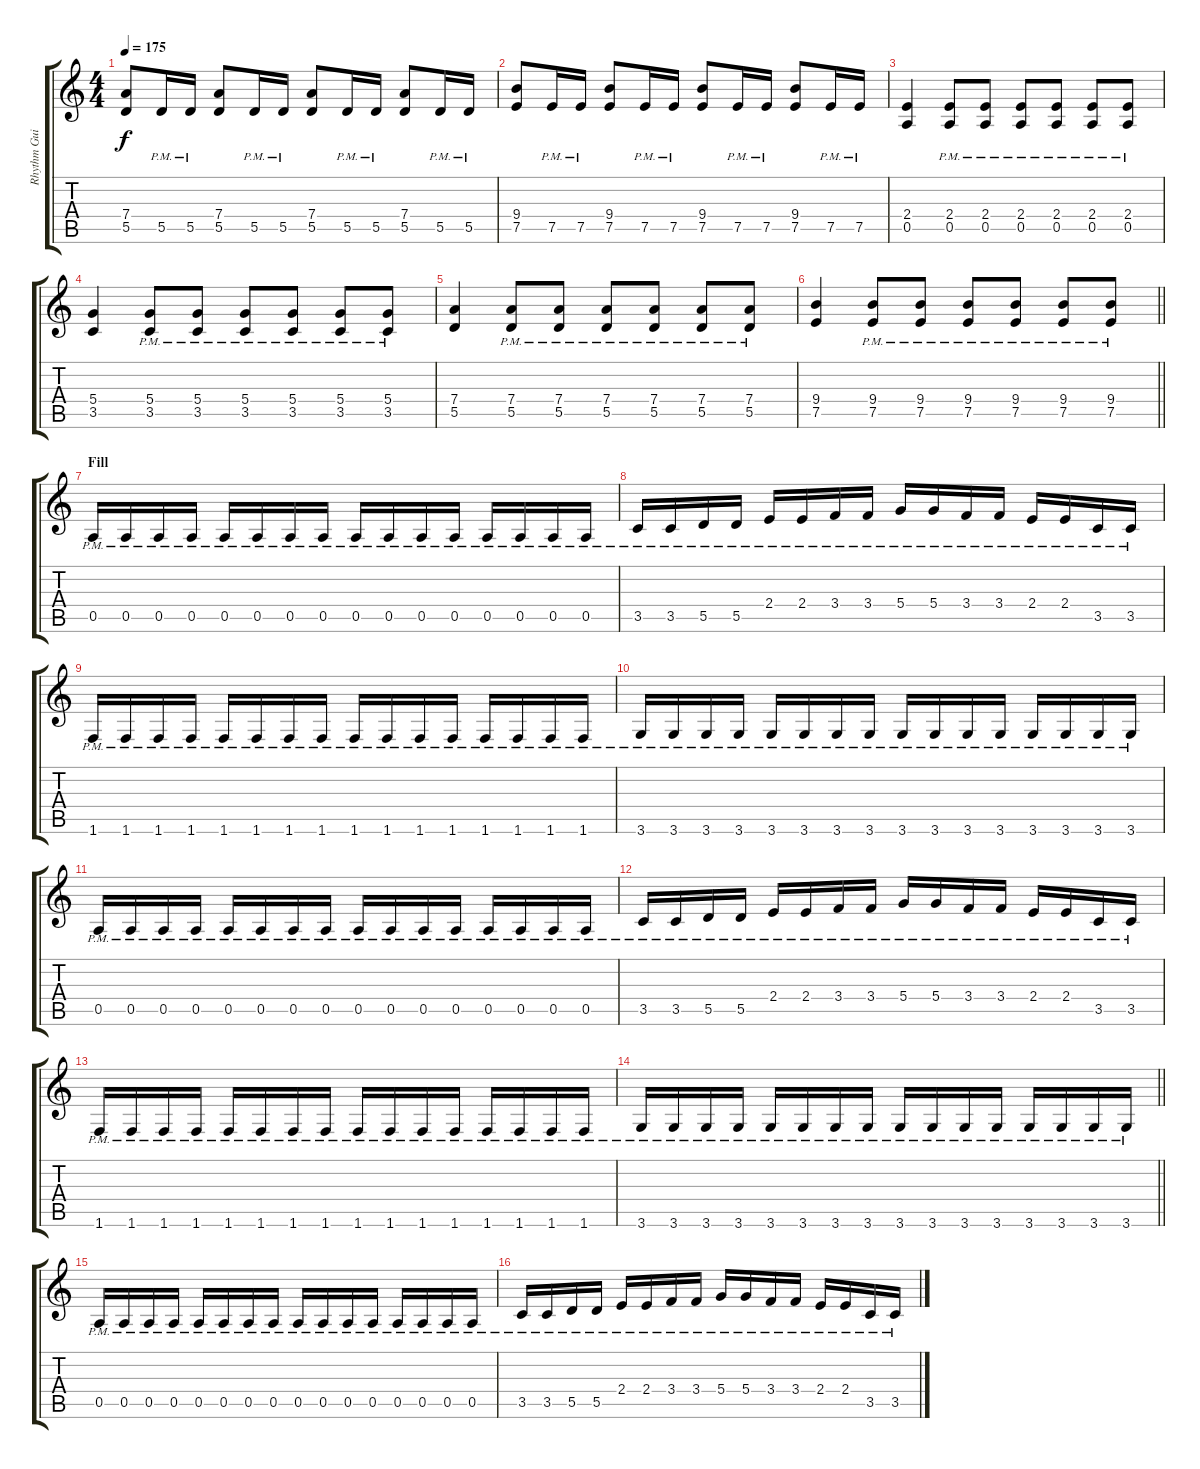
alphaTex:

\track ("Rhythm Guitar 1: Patrick Juhàsz" "Rhythm Gui") {instrument distortionguitar}
\staff {score tabs}
\tuning (E4 B3 G3 D3 A2 E2) {hide}
\ts (4 4)
\tempo 175
\clef g2
\ks aminor
(7.4 5.5).8{dy f} 5.5{pm}.16 5.5{pm}.16 (7.4 5.5).8 5.5{pm}.16 5.5{pm}.16 (7.4 5.5).8 5.5{pm}.16 5.5{pm}.16 (7.4 5.5).8 5.5{pm}.16 5.5{pm}.16 |
(9.4 7.5).8 7.5{pm}.16 7.5{pm}.16 (9.4 7.5).8 7.5{pm}.16 7.5{pm}.16 (9.4 7.5).8 7.5{pm}.16 7.5{pm}.16 (9.4 7.5).8 7.5{pm}.16 7.5{pm}.16 |
(2.4 0.5).4 (2.4{pm} 0.5{pm}).8 (2.4{pm} 0.5{pm}).8 (2.4{pm} 0.5{pm}).8 (2.4{pm} 0.5{pm}).8 (2.4{pm} 0.5{pm}).8 (2.4{pm} 0.5{pm}).8 |
(5.4 3.5).4 (5.4{pm} 3.5{pm}).8 (5.4{pm} 3.5{pm}).8 (5.4{pm} 3.5{pm}).8 (5.4{pm} 3.5{pm}).8 (5.4{pm} 3.5{pm}).8 (5.4{pm} 3.5{pm}).8 |
(7.4 5.5).4 (7.4{pm} 5.5{pm}).8 (7.4{pm} 5.5{pm}).8 (7.4{pm} 5.5{pm}).8 (7.4{pm} 5.5{pm}).8 (7.4{pm} 5.5{pm}).8 (7.4{pm} 5.5{pm}).8 |
\barLineRight lightlight
(9.4 7.5).4 (9.4{pm} 7.5{pm}).8 (9.4{pm} 7.5{pm}).8 (9.4{pm} 7.5{pm}).8 (9.4{pm} 7.5{pm}).8 (9.4{pm} 7.5{pm}).8 (9.4{pm} 7.5{pm}).8 |
\section ("" "Fill")
0.5{pm}.16 0.5{pm}.16 0.5{pm}.16 0.5{pm}.16 0.5{pm}.16 0.5{pm}.16 0.5{pm}.16 0.5{pm}.16 0.5{pm}.16 0.5{pm}.16 0.5{pm}.16 0.5{pm}.16 0.5{pm}.16 0.5{pm}.16 0.5{pm}.16 0.5{pm}.16 |
3.5{pm}.16 3.5{pm}.16 5.5{pm}.16 5.5{pm}.16 2.4{pm}.16 2.4{pm}.16 3.4{pm}.16 3.4{pm}.16 5.4{pm}.16 5.4{pm}.16 3.4{pm}.16 3.4{pm}.16 2.4{pm}.16 2.4{pm}.16 3.5{pm}.16 3.5{pm}.16 |
1.6{pm}.16 1.6{pm}.16 1.6{pm}.16 1.6{pm}.16 1.6{pm}.16 1.6{pm}.16 1.6{pm}.16 1.6{pm}.16 1.6{pm}.16 1.6{pm}.16 1.6{pm}.16 1.6{pm}.16 1.6{pm}.16 1.6{pm}.16 1.6{pm}.16 1.6{pm}.16 |
3.6{pm}.16 3.6{pm}.16 3.6{pm}.16 3.6{pm}.16 3.6{pm}.16 3.6{pm}.16 3.6{pm}.16 3.6{pm}.16 3.6{pm}.16 3.6{pm}.16 3.6{pm}.16 3.6{pm}.16 3.6{pm}.16 3.6{pm}.16 3.6{pm}.16 3.6{pm}.16 |
0.5{pm}.16 0.5{pm}.16 0.5{pm}.16 0.5{pm}.16 0.5{pm}.16 0.5{pm}.16 0.5{pm}.16 0.5{pm}.16 0.5{pm}.16 0.5{pm}.16 0.5{pm}.16 0.5{pm}.16 0.5{pm}.16 0.5{pm}.16 0.5{pm}.16 0.5{pm}.16 |
3.5{pm}.16 3.5{pm}.16 5.5{pm}.16 5.5{pm}.16 2.4{pm}.16 2.4{pm}.16 3.4{pm}.16 3.4{pm}.16 5.4{pm}.16 5.4{pm}.16 3.4{pm}.16 3.4{pm}.16 2.4{pm}.16 2.4{pm}.16 3.5{pm}.16 3.5{pm}.16 |
1.6{pm}.16 1.6{pm}.16 1.6{pm}.16 1.6{pm}.16 1.6{pm}.16 1.6{pm}.16 1.6{pm}.16 1.6{pm}.16 1.6{pm}.16 1.6{pm}.16 1.6{pm}.16 1.6{pm}.16 1.6{pm}.16 1.6{pm}.16 1.6{pm}.16 1.6{pm}.16 |
\barLineRight lightlight
3.6{pm}.16 3.6{pm}.16 3.6{pm}.16 3.6{pm}.16 3.6{pm}.16 3.6{pm}.16 3.6{pm}.16 3.6{pm}.16 3.6{pm}.16 3.6{pm}.16 3.6{pm}.16 3.6{pm}.16 3.6{pm}.16 3.6{pm}.16 3.6{pm}.16 3.6{pm}.16 |
0.5{pm}.16 0.5{pm}.16 0.5{pm}.16 0.5{pm}.16 0.5{pm}.16 0.5{pm}.16 0.5{pm}.16 0.5{pm}.16 0.5{pm}.16 0.5{pm}.16 0.5{pm}.16 0.5{pm}.16 0.5{pm}.16 0.5{pm}.16 0.5{pm}.16 0.5{pm}.16 |
3.5{pm}.16 3.5{pm}.16 5.5{pm}.16 5.5{pm}.16 2.4{pm}.16 2.4{pm}.16 3.4{pm}.16 3.4{pm}.16 5.4{pm}.16 5.4{pm}.16 3.4{pm}.16 3.4{pm}.16 2.4{pm}.16 2.4{pm}.16 3.5{pm}.16 3.5{pm}.16
